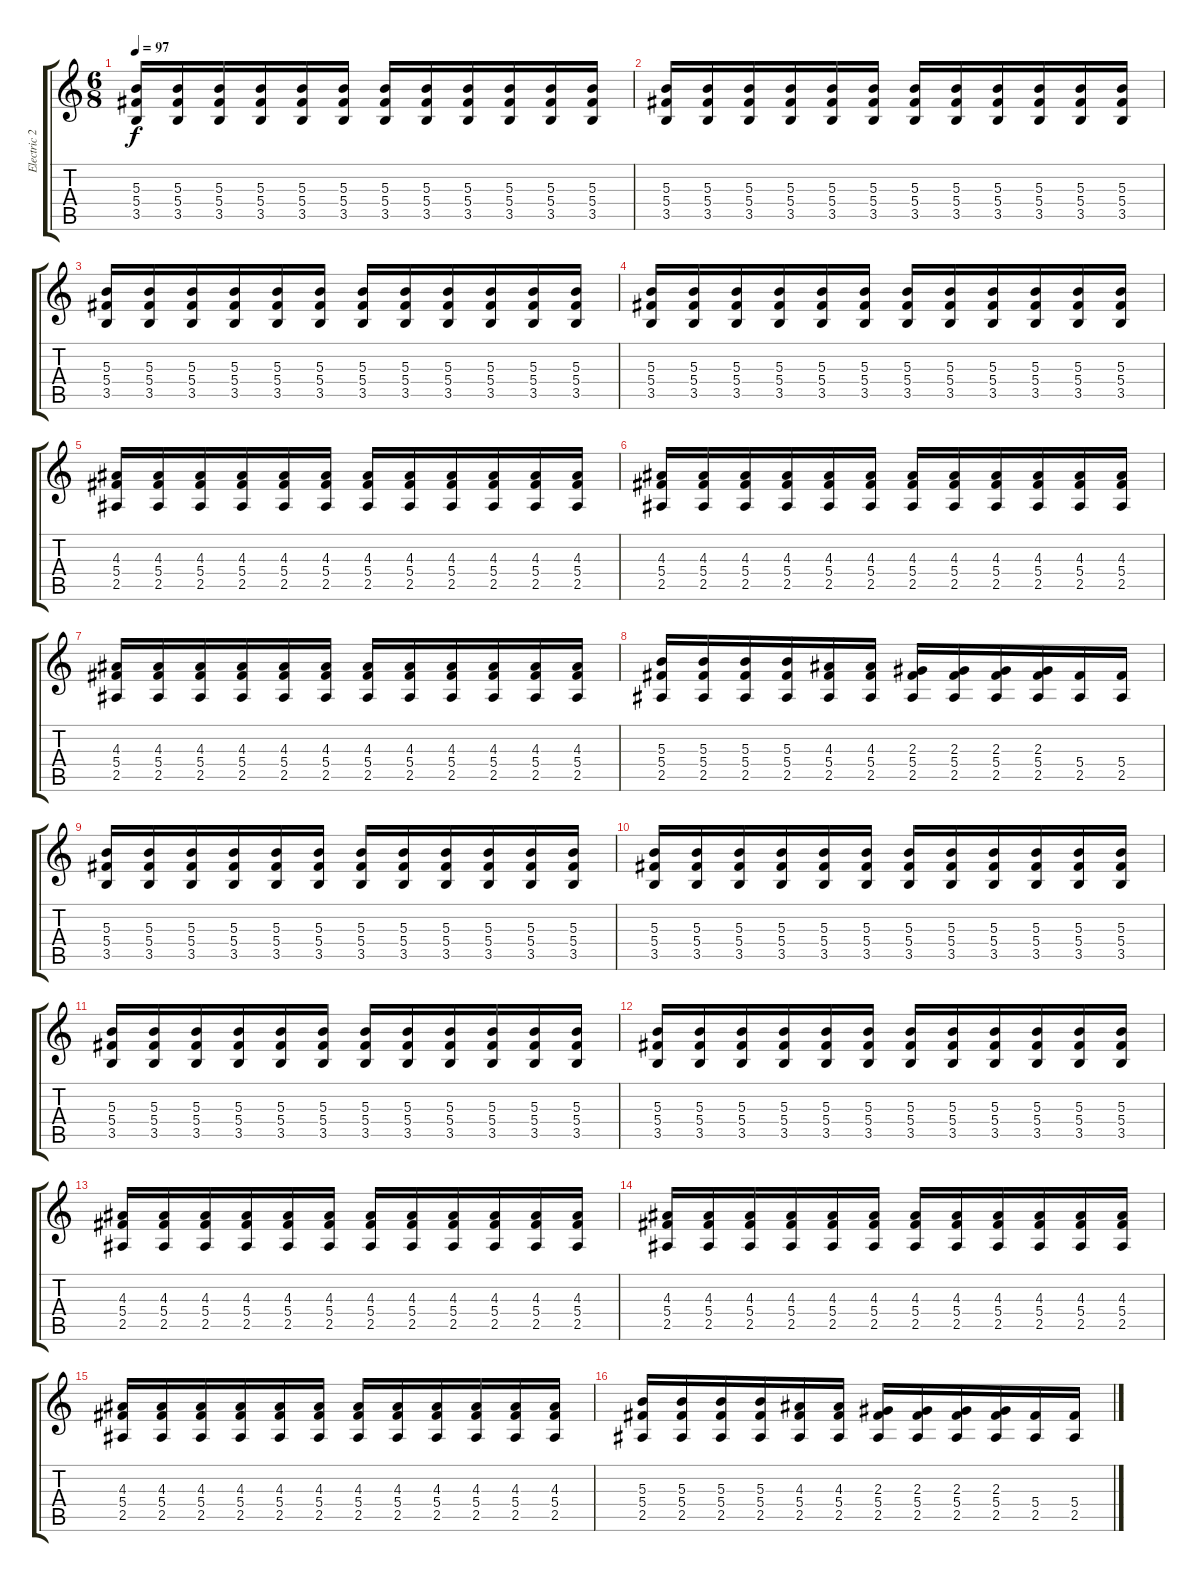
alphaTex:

\track ("Electric 2" "Electric 2") {instrument distortionguitar}
\staff {score tabs}
\tuning (Eb4 Bb3 Gb3 Db3 Ab2 Eb2) {hide}
\ts (6 8)
\tempo 97
\clef g2
\ks c
(5.3 5.4 3.5).16{dy f} (5.3 5.4 3.5).16 (5.3 5.4 3.5).16 (5.3 5.4 3.5).16 (5.3 5.4 3.5).16 (5.3 5.4 3.5).16 (5.3 5.4 3.5).16 (5.3 5.4 3.5).16 (5.3 5.4 3.5).16 (5.3 5.4 3.5).16 (5.3 5.4 3.5).16 (5.3 5.4 3.5).16 |
(5.3 5.4 3.5).16 (5.3 5.4 3.5).16 (5.3 5.4 3.5).16 (5.3 5.4 3.5).16 (5.3 5.4 3.5).16 (5.3 5.4 3.5).16 (5.3 5.4 3.5).16 (5.3 5.4 3.5).16 (5.3 5.4 3.5).16 (5.3 5.4 3.5).16 (5.3 5.4 3.5).16 (5.3 5.4 3.5).16 |
(5.3 5.4 3.5).16 (5.3 5.4 3.5).16 (5.3 5.4 3.5).16 (5.3 5.4 3.5).16 (5.3 5.4 3.5).16 (5.3 5.4 3.5).16 (5.3 5.4 3.5).16 (5.3 5.4 3.5).16 (5.3 5.4 3.5).16 (5.3 5.4 3.5).16 (5.3 5.4 3.5).16 (5.3 5.4 3.5).16 |
(5.3 5.4 3.5).16 (5.3 5.4 3.5).16 (5.3 5.4 3.5).16 (5.3 5.4 3.5).16 (5.3 5.4 3.5).16 (5.3 5.4 3.5).16 (5.3 5.4 3.5).16 (5.3 5.4 3.5).16 (5.3 5.4 3.5).16 (5.3 5.4 3.5).16 (5.3 5.4 3.5).16 (5.3 5.4 3.5).16 |
(4.3 5.4 2.5).16 (4.3 5.4 2.5).16 (4.3 5.4 2.5).16 (4.3 5.4 2.5).16 (4.3 5.4 2.5).16 (4.3 5.4 2.5).16 (4.3 5.4 2.5).16 (4.3 5.4 2.5).16 (4.3 5.4 2.5).16 (4.3 5.4 2.5).16 (4.3 5.4 2.5).16 (4.3 5.4 2.5).16 |
(4.3 5.4 2.5).16 (4.3 5.4 2.5).16 (4.3 5.4 2.5).16 (4.3 5.4 2.5).16 (4.3 5.4 2.5).16 (4.3 5.4 2.5).16 (4.3 5.4 2.5).16 (4.3 5.4 2.5).16 (4.3 5.4 2.5).16 (4.3 5.4 2.5).16 (4.3 5.4 2.5).16 (4.3 5.4 2.5).16 |
(4.3 5.4 2.5).16 (4.3 5.4 2.5).16 (4.3 5.4 2.5).16 (4.3 5.4 2.5).16 (4.3 5.4 2.5).16 (4.3 5.4 2.5).16 (4.3 5.4 2.5).16 (4.3 5.4 2.5).16 (4.3 5.4 2.5).16 (4.3 5.4 2.5).16 (4.3 5.4 2.5).16 (4.3 5.4 2.5).16 |
(5.3 5.4 2.5).16 (5.3 5.4 2.5).16 (5.3 5.4 2.5).16 (5.3 5.4 2.5).16 (4.3 5.4 2.5).16 (4.3 5.4 2.5).16 (2.3 5.4 2.5).16 (2.3 5.4 2.5).16 (2.3 5.4 2.5).16 (2.3 5.4 2.5).16 (5.4 2.5).16 (5.4 2.5).16 |
(5.3 5.4 3.5).16 (5.3 5.4 3.5).16 (5.3 5.4 3.5).16 (5.3 5.4 3.5).16 (5.3 5.4 3.5).16 (5.3 5.4 3.5).16 (5.3 5.4 3.5).16 (5.3 5.4 3.5).16 (5.3 5.4 3.5).16 (5.3 5.4 3.5).16 (5.3 5.4 3.5).16 (5.3 5.4 3.5).16 |
(5.3 5.4 3.5).16 (5.3 5.4 3.5).16 (5.3 5.4 3.5).16 (5.3 5.4 3.5).16 (5.3 5.4 3.5).16 (5.3 5.4 3.5).16 (5.3 5.4 3.5).16 (5.3 5.4 3.5).16 (5.3 5.4 3.5).16 (5.3 5.4 3.5).16 (5.3 5.4 3.5).16 (5.3 5.4 3.5).16 |
(5.3 5.4 3.5).16 (5.3 5.4 3.5).16 (5.3 5.4 3.5).16 (5.3 5.4 3.5).16 (5.3 5.4 3.5).16 (5.3 5.4 3.5).16 (5.3 5.4 3.5).16 (5.3 5.4 3.5).16 (5.3 5.4 3.5).16 (5.3 5.4 3.5).16 (5.3 5.4 3.5).16 (5.3 5.4 3.5).16 |
(5.3 5.4 3.5).16 (5.3 5.4 3.5).16 (5.3 5.4 3.5).16 (5.3 5.4 3.5).16 (5.3 5.4 3.5).16 (5.3 5.4 3.5).16 (5.3 5.4 3.5).16 (5.3 5.4 3.5).16 (5.3 5.4 3.5).16 (5.3 5.4 3.5).16 (5.3 5.4 3.5).16 (5.3 5.4 3.5).16 |
(4.3 5.4 2.5).16 (4.3 5.4 2.5).16 (4.3 5.4 2.5).16 (4.3 5.4 2.5).16 (4.3 5.4 2.5).16 (4.3 5.4 2.5).16 (4.3 5.4 2.5).16 (4.3 5.4 2.5).16 (4.3 5.4 2.5).16 (4.3 5.4 2.5).16 (4.3 5.4 2.5).16 (4.3 5.4 2.5).16 |
(4.3 5.4 2.5).16 (4.3 5.4 2.5).16 (4.3 5.4 2.5).16 (4.3 5.4 2.5).16 (4.3 5.4 2.5).16 (4.3 5.4 2.5).16 (4.3 5.4 2.5).16 (4.3 5.4 2.5).16 (4.3 5.4 2.5).16 (4.3 5.4 2.5).16 (4.3 5.4 2.5).16 (4.3 5.4 2.5).16 |
(4.3 5.4 2.5).16 (4.3 5.4 2.5).16 (4.3 5.4 2.5).16 (4.3 5.4 2.5).16 (4.3 5.4 2.5).16 (4.3 5.4 2.5).16 (4.3 5.4 2.5).16 (4.3 5.4 2.5).16 (4.3 5.4 2.5).16 (4.3 5.4 2.5).16 (4.3 5.4 2.5).16 (4.3 5.4 2.5).16 |
(5.3 5.4 2.5).16 (5.3 5.4 2.5).16 (5.3 5.4 2.5).16 (5.3 5.4 2.5).16 (4.3 5.4 2.5).16 (4.3 5.4 2.5).16 (2.3 5.4 2.5).16 (2.3 5.4 2.5).16 (2.3 5.4 2.5).16 (2.3 5.4 2.5).16 (5.4 2.5).16 (5.4 2.5).16
